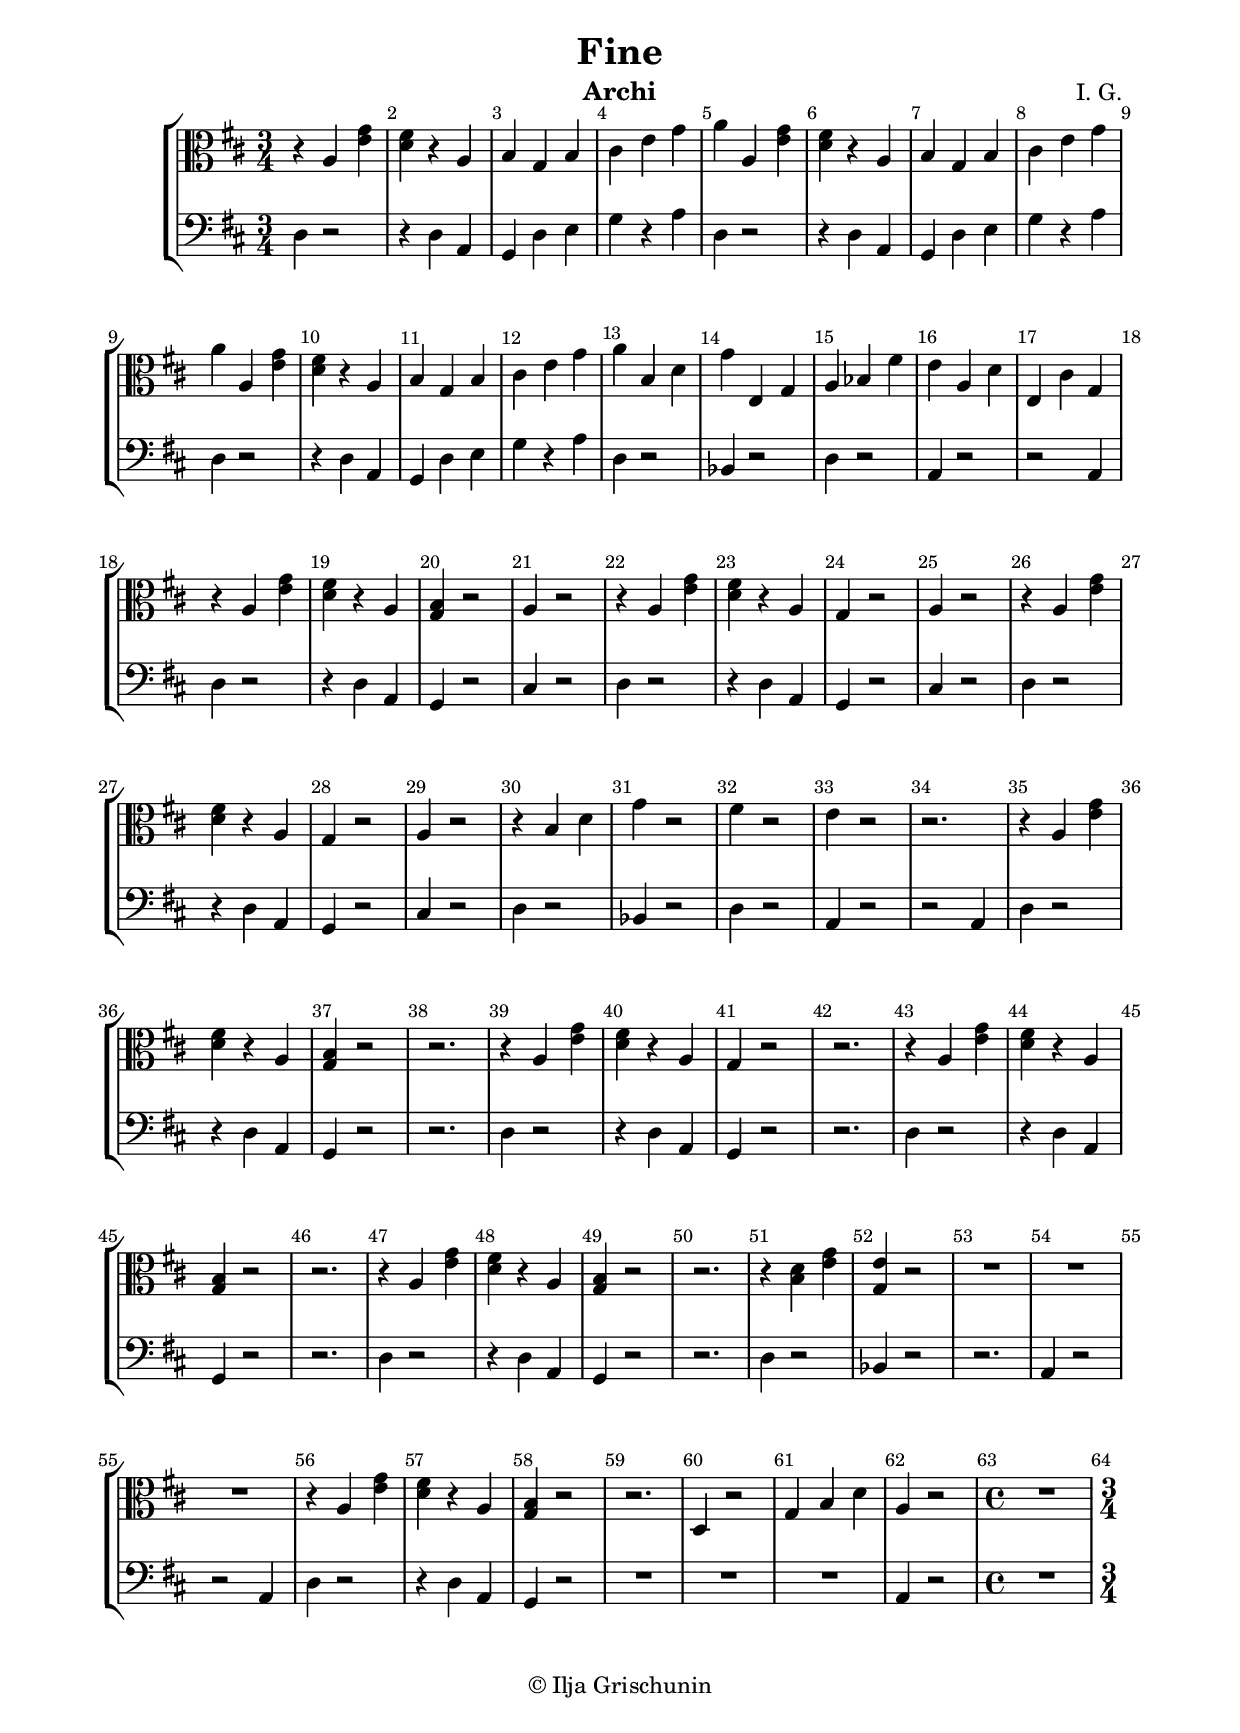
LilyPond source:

\version "2.19.15"

\language "deutsch"

\header {
  title = "Fine"
  instrument = "Archi"
  %meter = "Lustig"
  composer = "I. G."
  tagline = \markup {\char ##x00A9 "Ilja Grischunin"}
}

\paper {
  #(set-paper-size "a4")
  top-system-spacing.basic-distance = #20
  top-markup-spacing.basic-distance = #5
  markup-system-spacing.basic-distance = #18
  system-system-spacing.basic-distance = #18
  last-bottom-spacing.basic-distance = #20
  left-margin = 20
  right-margin = 20
  %two-sided = ##t
  %inner-margin = 25
  %outer-margin = 15
}

\layout {
  indent = 10
  \context {
    \Score
    %\remove "Bar_number_engraver"
  }
  \context {
    %\Staff \RemoveEmptyStaves
    %\override VerticalAxisGroup.remove-first = ##t
  }
}

\version "2.19.15"

\language "deutsch"

archiIMusic = \relative {
  \override Score.BarNumber.break-visibility = ##(#t #t #t)
  \clef alto
  \key d \major
  \time 3/4
  \override MultiMeasureRest.expand-limit = #2
  \set Score.skipBars = ##t
  r4 a <e' g><d fis> r a h g h cis e g
  \repeat unfold 2 {a4 a, <e' g><d fis> r a h g h cis e g}
  a4 h, d g e, g a b fis' e a, d e, cis' g
  r4 a <e' g><d fis> r a <g h> r2 a4 r2
  \repeat unfold 2 {r4 a <e' g><d fis> r a g r2 a4 r2}
  r4 h d g r2 fis4 r2 e4 r2 r2.
  r4 a, <e' g><d fis> r a <g h> r2 r2.
  r4 a <e' g><d fis> r a g r2 r2.
  \repeat unfold 2 {r4 a <e' g><d fis> r a <g h> r2 r2.}
  r4 <h d><e g><g, e'> r2 R2.*3
  r4 a <e' g><d fis> r a <g h> r2 r2.
  d4 r2 g4 h d a r2
  \time 4/4
  R1
  \time 3/4
}

archiIIMusic = \relative {
  \override Score.BarNumber.break-visibility = ##(#t #t #t)
  \clef bass
  \key d \major
  \time 3/4
  \override MultiMeasureRest.expand-limit = #2
  \set Score.skipBars = ##t
  \repeat unfold 3 {d4 r2 r4 d a g d' e g r a}
  d,4 r2 b4 r2 d4 r2 a4 r2 r a4
  \repeat unfold 3 {d4 r2 r4 d a g r2 cis4 r2}
  d4 r2 b4 r2 d4 r2 a4 r2 r a4
  \repeat unfold 4 {d4 r2 r4 d a g r2 r2.}
  d'4 r2 b4 r2 r2. a4 r2 r a4
  d4 r2 r4 d a g r2 R2.*3 a4 r2
  \time 4/4
  R1
  \time 3/4
}

%\include "dynamic.ly"

\score {
  \new StaffGroup <<

    \new Staff {
      \archiIMusic
    }
    
    \new Staff {
      \archiIIMusic
    }
    
    %\new Dynamics
    %\removeWithTag #'Bass
    %\dynamic
  >>
}